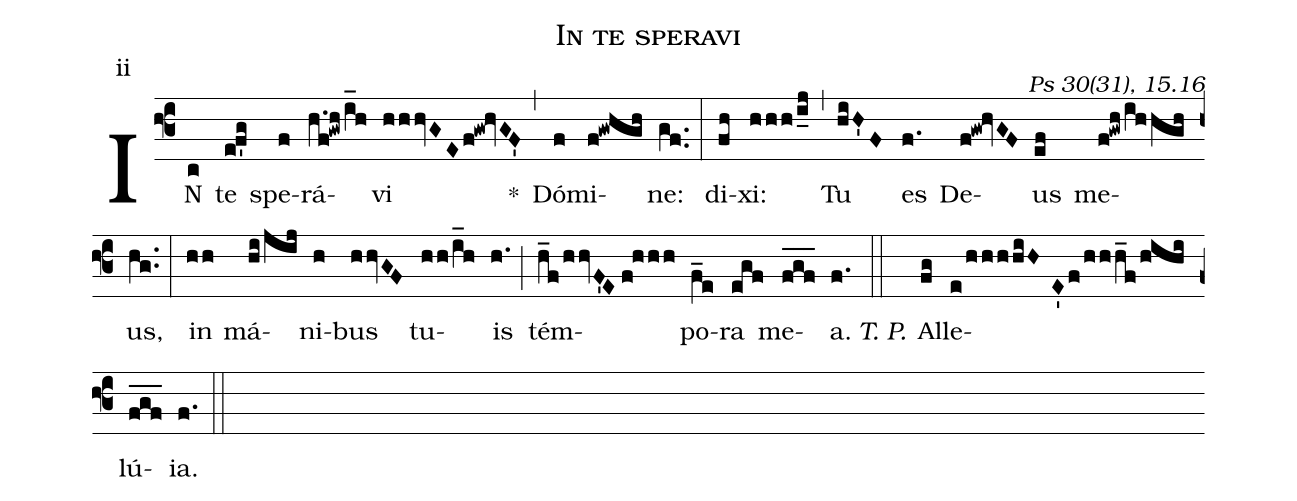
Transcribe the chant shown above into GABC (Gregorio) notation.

name:In te speravi;
commentary:Ps 30(31), 15.16;
mode:ii;
%%
(f3) IN(c) te(e!f'g) spe(f)rá(h.f!gwh/i_h)vi(hhhvGE/f!gw!hvGF') *(,) Dó(f)mi(f!gwhgh)ne:(gf..) (:) di(fh)xi:(hhh/i_j) (,) Tu(hiH'F) es(f.) De(f!gw!hvGF)us(ef) me(f!gwh/ihhgh)us,(hg..) (:) in(hh) má(hi/jij)ni(h)bus(hhvGF) tu(hh/i_h)is(h.) (;) tém(h_f/hhvF'E//f!hhh)po(f_e)ra(egf) me(fgf___)a.(f.) () (::) <i>T. P.</i>() Al(fg)le(e/hhh/hiHE'/f/hh/h_f/hihi)lú(fgf___)ia.(f.) (::)
